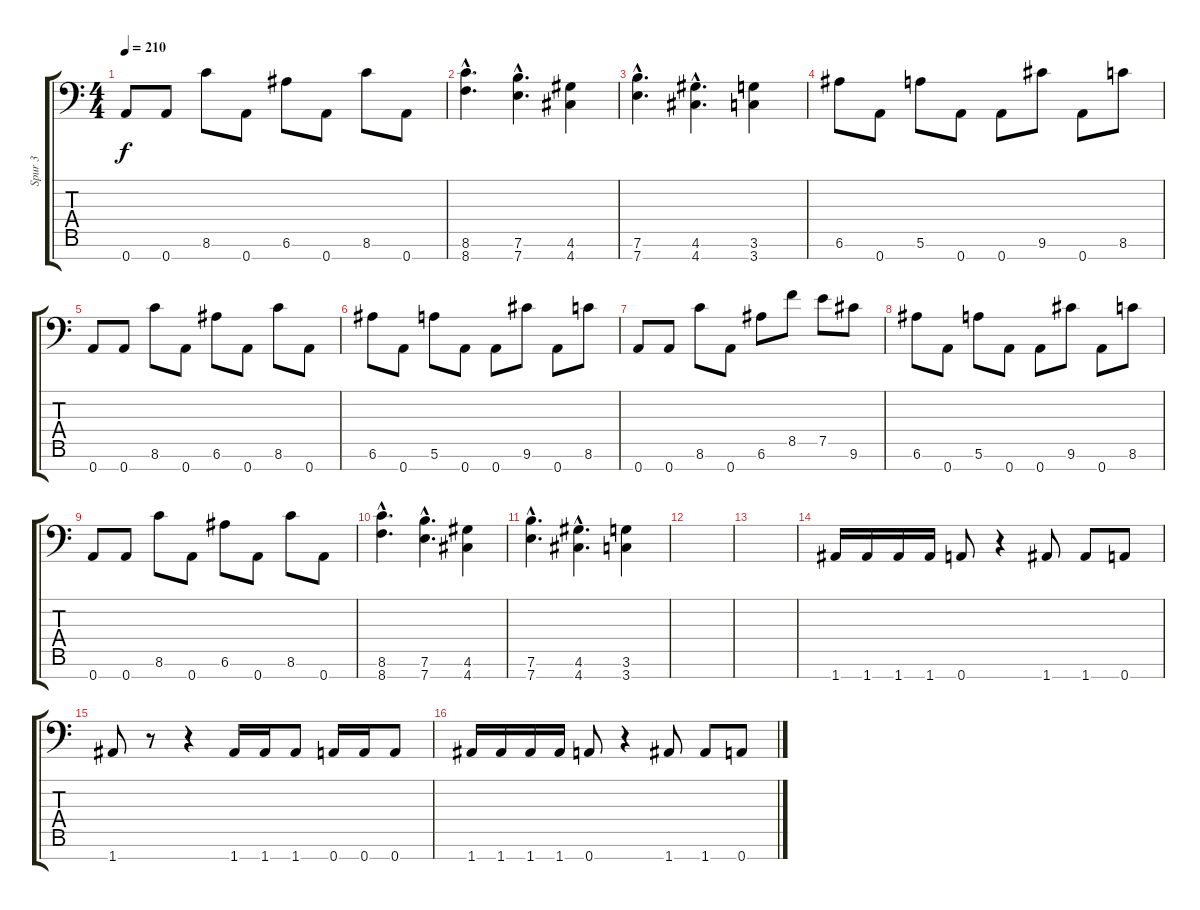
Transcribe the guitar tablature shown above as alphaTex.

\track ("Spur 3" "Spur 3") {instrument distortionguitar}
\staff {score tabs}
\tuning (E4 B3 G3 D3 A2 E2 A1) {hide}
\ts (4 4)
\tempo 210
\clef f4
\ks c
0.7.8{dy f} 0.7.8 8.6.8 0.7.8 6.6.8 0.7.8 8.6.8 0.7.8 |
(8.6{hac} 8.7{hac}).4{d} (7.6{hac} 7.7{hac}).4{d} (4.6 4.7).4 |
(7.6{hac} 7.7{hac}).4{d} (4.6{hac} 4.7{hac}).4{d} (3.6 3.7).4 |
6.6.8 0.7.8 5.6.8 0.7.8 0.7.8 9.6.8 0.7.8 8.6.8 |
0.7.8 0.7.8 8.6.8 0.7.8 6.6.8 0.7.8 8.6.8 0.7.8 |
6.6.8 0.7.8 5.6.8 0.7.8 0.7.8 9.6.8 0.7.8 8.6.8 |
0.7.8 0.7.8 8.6.8 0.7.8 6.6.8 8.5.8 7.5.8 9.6.8 |
6.6.8 0.7.8 5.6.8 0.7.8 0.7.8 9.6.8 0.7.8 8.6.8 |
0.7.8 0.7.8 8.6.8 0.7.8 6.6.8 0.7.8 8.6.8 0.7.8 |
(8.6{hac} 8.7{hac}).4{d} (7.6{hac} 7.7{hac}).4{d} (4.6 4.7).4 |
(7.6{hac} 7.7{hac}).4{d} (4.6{hac} 4.7{hac}).4{d} (3.6 3.7).4 |
|
|
1.7.16 1.7.16 1.7.16 1.7.16 0.7.8 r.4 1.7.8 1.7.8 0.7.8 |
1.7.8 r.8 r.4 1.7.16 1.7.16 1.7.8 0.7.16 0.7.16 0.7.8 |
1.7.16 1.7.16 1.7.16 1.7.16 0.7.8 r.4 1.7.8 1.7.8 0.7.8
